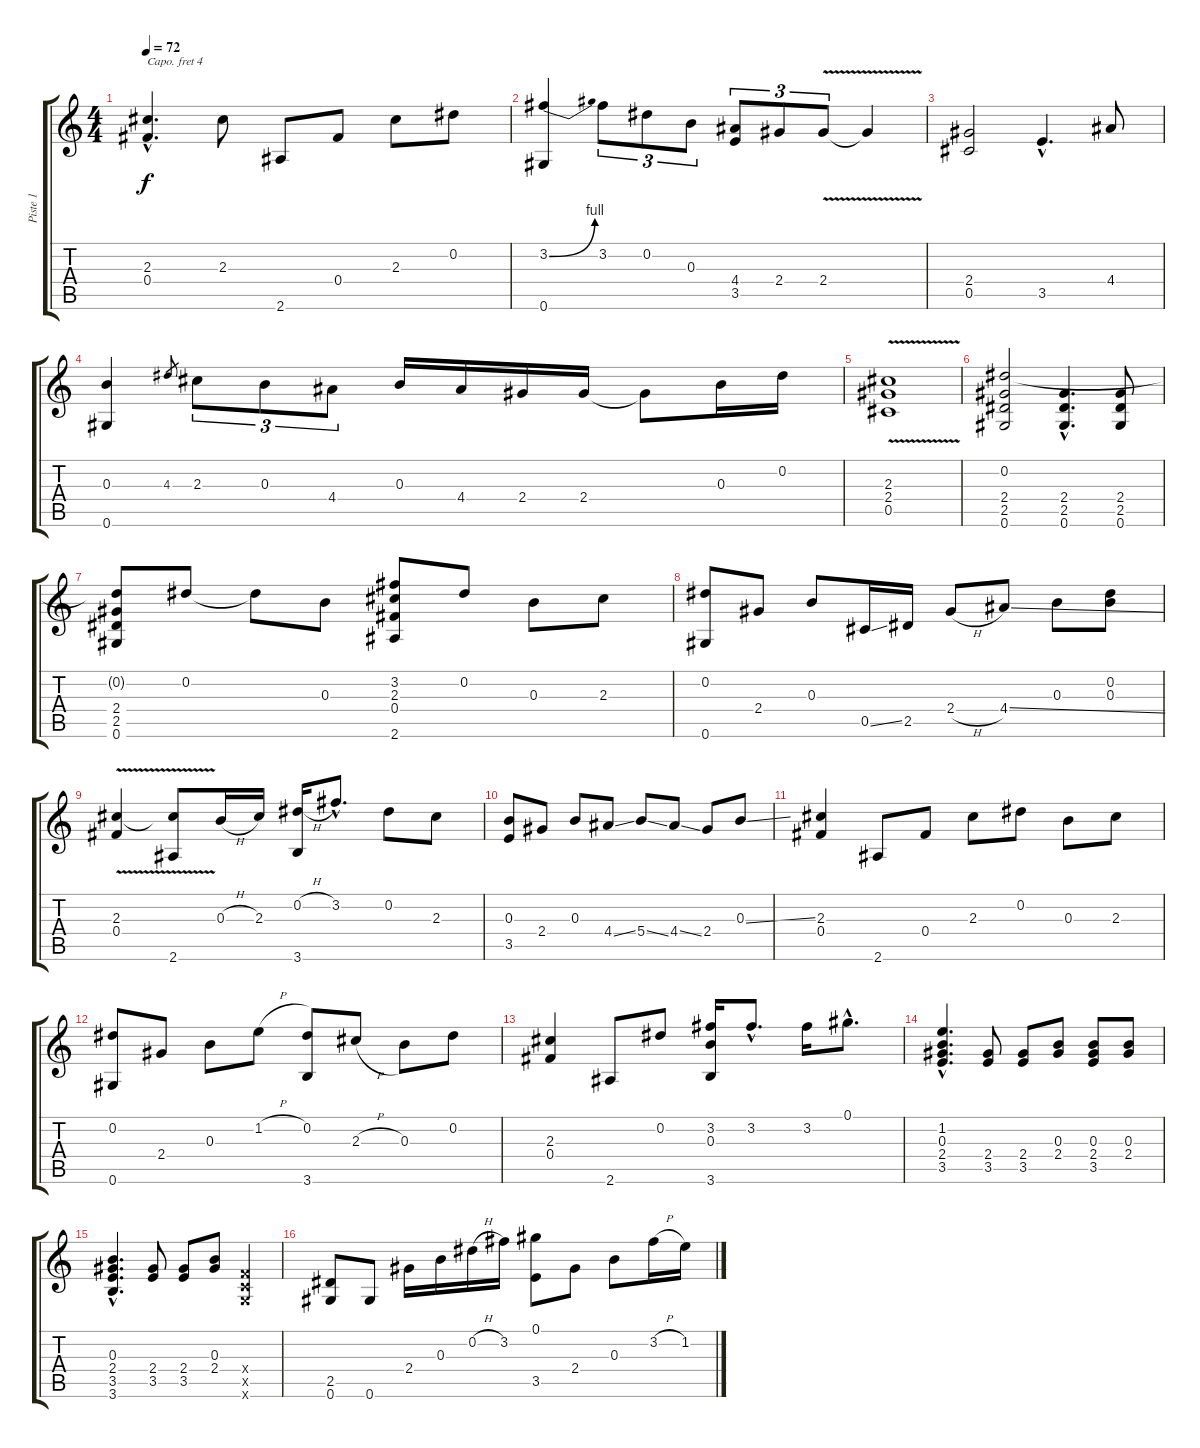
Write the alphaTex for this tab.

\track ("Piste 1" "Piste 1") {instrument acousticguitarnylon}
\staff {score tabs}
\capo 4
\tuning (E4 B3 G3 D3 A2 E2) {hide}
\ts (4 4)
\tempo 72
\clef g2
\ks c
(2.3{hac} 0.4{hac}).4{d dy f} 2.3.8 2.6.8 0.4.8 2.3.8 0.2.8 |
(3.2{be (bend 0 0 60 4)} 0.6).4 3.2.8{tu (3 2)} 0.2.8{tu (3 2)} 0.3.8{tu (3 2)} (4.4 3.5).8{tu (3 2)} 2.4.8{tu (3 2)} 2.4{v}.8{tu (3 2)} 2.4{t}.4 |
(2.4 0.5).2 3.5{hac}.4{d} 4.4.8 |
(0.3 0.6).4 4.3.8{gr} 2.3.8{tu (3 2)} 0.3.8{tu (3 2)} 4.4.8{tu (3 2)} 0.3.16 4.4.16 2.4.16 2.4.16 2.4{t}.8 0.3.16 0.2.16 |
(2.3{v} 2.4 0.5).1 |
(0.2 2.4 2.5 0.6).2 (2.4{hac} 2.5{hac} 0.6{hac}).4{d} (2.4 2.5 0.6).8 |
(0.2{t} 2.4 2.5 0.6).8 0.2.8 0.2{t}.8 0.3.8 (3.2 2.3 0.4 2.6).8 0.2.8 0.3.8 2.3.8 |
(0.2 0.6).8 2.4.8 0.3.8 0.5{ss}.16 2.5.16 2.4{h}.8 4.4{ss}.8 0.3.8 (0.2 0.3).8 |
(2.3{v} 0.4).4 (2.3{t} 2.6).8 0.3{h}.16 2.3.16 (0.2{h} 3.6).16 3.2{hac}.8{d} 0.2.8 2.3.8 |
(0.3 3.5).8 2.4.8 0.3.8 4.4{ss}.8 5.4{ss}.8 4.4{ss}.8 2.4.8 0.3{ss}.8 |
(2.3 0.4).4 2.6.8 0.4.8 2.3.8 0.2.8 0.3.8 2.3.8 |
(0.2 0.6).8 2.4.8 0.3.8 1.2{h}.8 (0.2 3.6).8 2.3{h}.8 0.3.8 0.2.8 |
(2.3 0.4).4 2.6.8 0.2.8 (3.2 0.3 3.6).16 3.2{hac}.8{d} 3.2.16 0.1{hac}.8{d} |
(1.2{hac} 0.3{hac} 2.4{hac} 3.5{hac}).4{d} (2.4 3.5).8 (2.4 3.5).8 (0.3 2.4).8 (0.3 2.4 3.5).8 (0.3 2.4).8 |
(0.3{hac} 2.4{hac} 3.5{hac} 3.6{hac}).4{d} (2.4 3.5).8 (2.4 3.5).8 (0.3 2.4).8 (-1.4{x} -1.5{x} -1.6{x}).4 |
(2.5 0.6).8 0.6.8 2.4.16 0.3.16 0.2{h}.16 3.2.16 (0.1 3.5).8 2.4.8 0.3.8 3.2{h}.16 1.2.16
